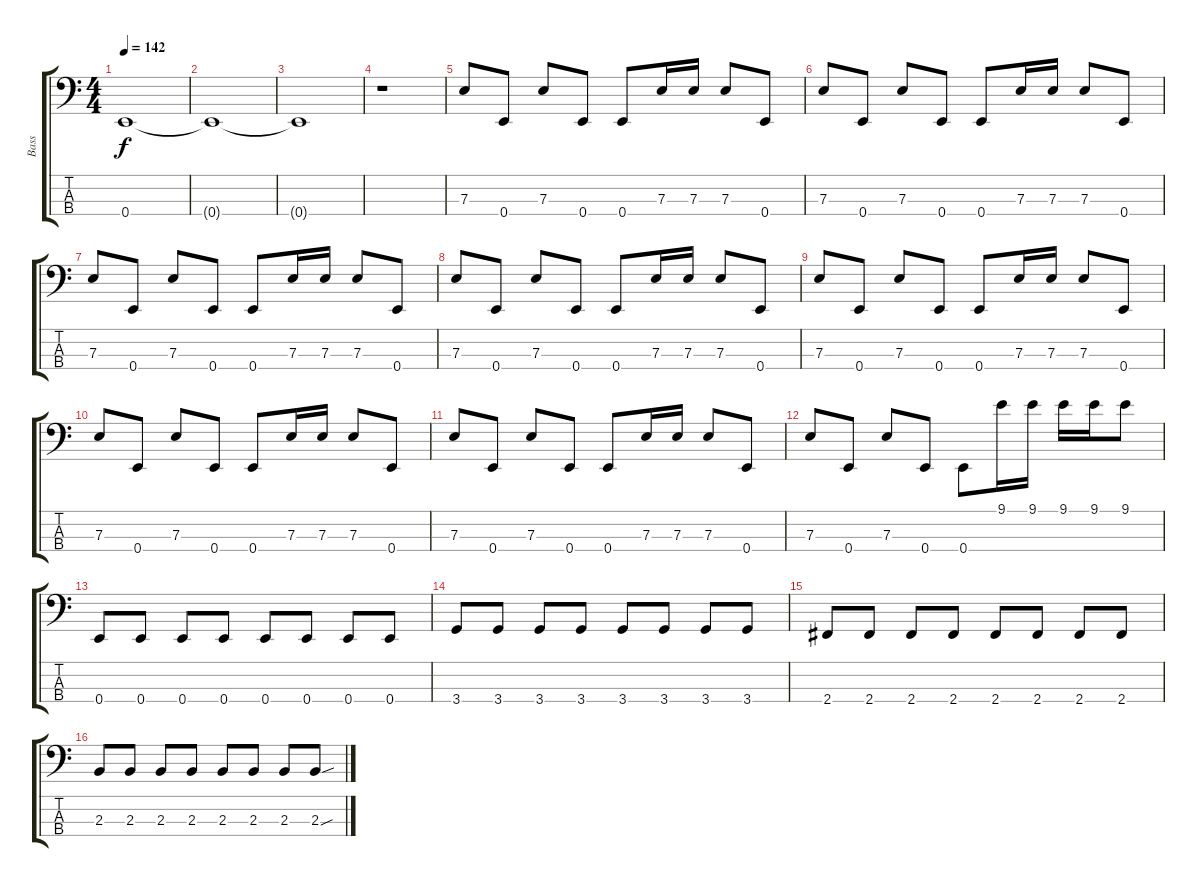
\track ("Bass" "Bass") {instrument electricbasspick}
\staff {score tabs}
\tuning (G2 D2 A1 E1) {hide}
\ts (4 4)
\tempo 142
\clef f4
\ks c
0.4{t}.1{dy f} |
0.4{t}.1 |
0.4{t}.1 |
r.1 |
7.3.8 0.4.8 7.3.8 0.4.8 0.4.8 7.3.16 7.3.16 7.3.8 0.4.8 |
7.3.8 0.4.8 7.3.8 0.4.8 0.4.8 7.3.16 7.3.16 7.3.8 0.4.8 |
7.3.8 0.4.8 7.3.8 0.4.8 0.4.8 7.3.16 7.3.16 7.3.8 0.4.8 |
7.3.8 0.4.8 7.3.8 0.4.8 0.4.8 7.3.16 7.3.16 7.3.8 0.4.8 |
7.3.8 0.4.8 7.3.8 0.4.8 0.4.8 7.3.16 7.3.16 7.3.8 0.4.8 |
7.3.8 0.4.8 7.3.8 0.4.8 0.4.8 7.3.16 7.3.16 7.3.8 0.4.8 |
7.3.8 0.4.8 7.3.8 0.4.8 0.4.8 7.3.16 7.3.16 7.3.8 0.4.8 |
7.3.8 0.4.8 7.3.8 0.4.8 0.4.8 9.1.16 9.1.16 9.1.16 9.1.16 9.1.8 |
0.4.8 0.4.8 0.4.8 0.4.8 0.4.8 0.4.8 0.4.8 0.4.8 |
3.4.8 3.4.8 3.4.8 3.4.8 3.4.8 3.4.8 3.4.8 3.4.8 |
2.4.8 2.4.8 2.4.8 2.4.8 2.4.8 2.4.8 2.4.8 2.4.8 |
2.3.8 2.3.8 2.3.8 2.3.8 2.3.8 2.3.8 2.3.8 2.3{sou}.8
